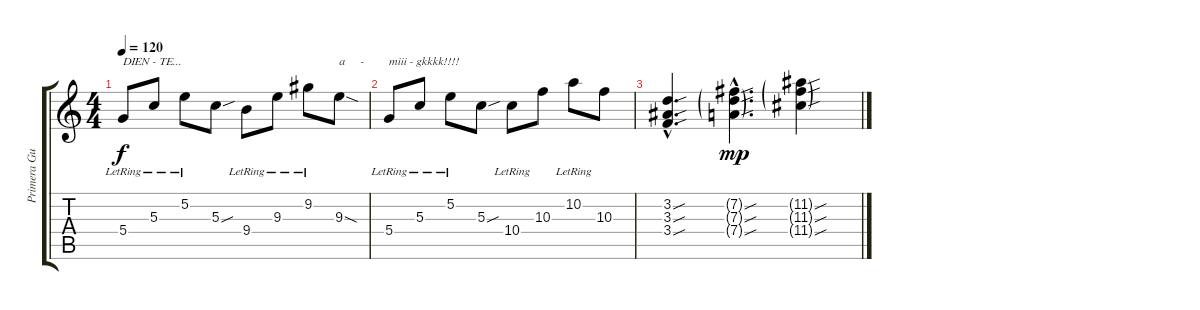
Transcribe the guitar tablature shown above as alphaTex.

\track ("Primera Guitarra" "Primera Gu") {instrument acousticguitarsteel}
\staff {score tabs}
\tuning (E4 B3 G3 D3 A2 E2) {hide}
\ts (4 4)
\tempo 120
\clef g2
\ks c
5.4{lr}.8{txt "DIEN - TE..." dy f} 5.3{lr}.8 5.2{lr}.8 5.3{sou}.8 9.4{lr}.8 9.3{lr}.8 9.2{lr}.8 9.3{sod}.8{txt "a     -"} |
5.4{lr}.8{txt "miii - gkkkk!!!!"} 5.3{lr}.8 5.2{lr}.8 5.3{sou}.8 10.4{lr}.8 10.3.8 10.2{lr}.8 10.3.8 |
(3.2{sou hac} 3.3{sou hac} 3.4{sou hac}).4{d} (7.2{sou g hac} 7.3{sou g hac} 7.4{sou g hac}).4{d dy mp volume 5} (11.2{sou g} 11.3{sou g} 11.4{sou g}).4{volume 3}
